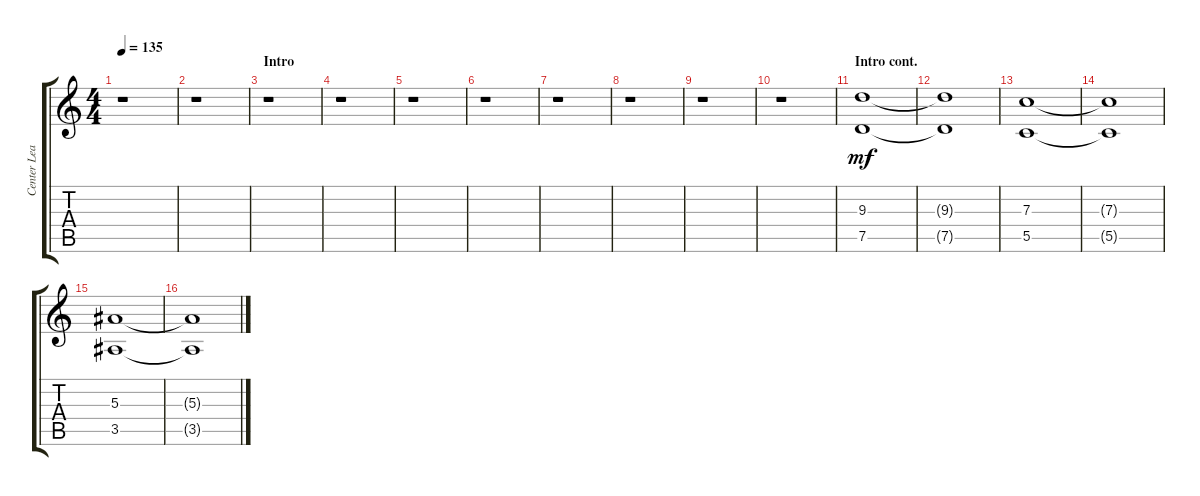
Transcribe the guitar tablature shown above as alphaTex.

\track ("Center Lead" "Center Lea") {instrument overdrivenguitar}
\staff {score tabs}
\tuning (D4 A3 F3 C3 G2 C2) {hide}
\ts (4 4)
\tempo 135
\clef g2
\ks aminor
r.1{dy mf instrument overdrivenguitar} |
r.1 |
\section ("" "Intro")
r.1 |
r.1 |
r.1 |
r.1 |
r.1 |
r.1 |
r.1 |
r.1 |
\section ("" "Intro cont.")
(9.3 7.5).1 |
(9.3{t} 7.5{t}).1 |
(7.3 5.5).1 |
(7.3{t} 5.5{t}).1 |
(5.3 3.5).1 |
(5.3{t} 3.5{t}).1
